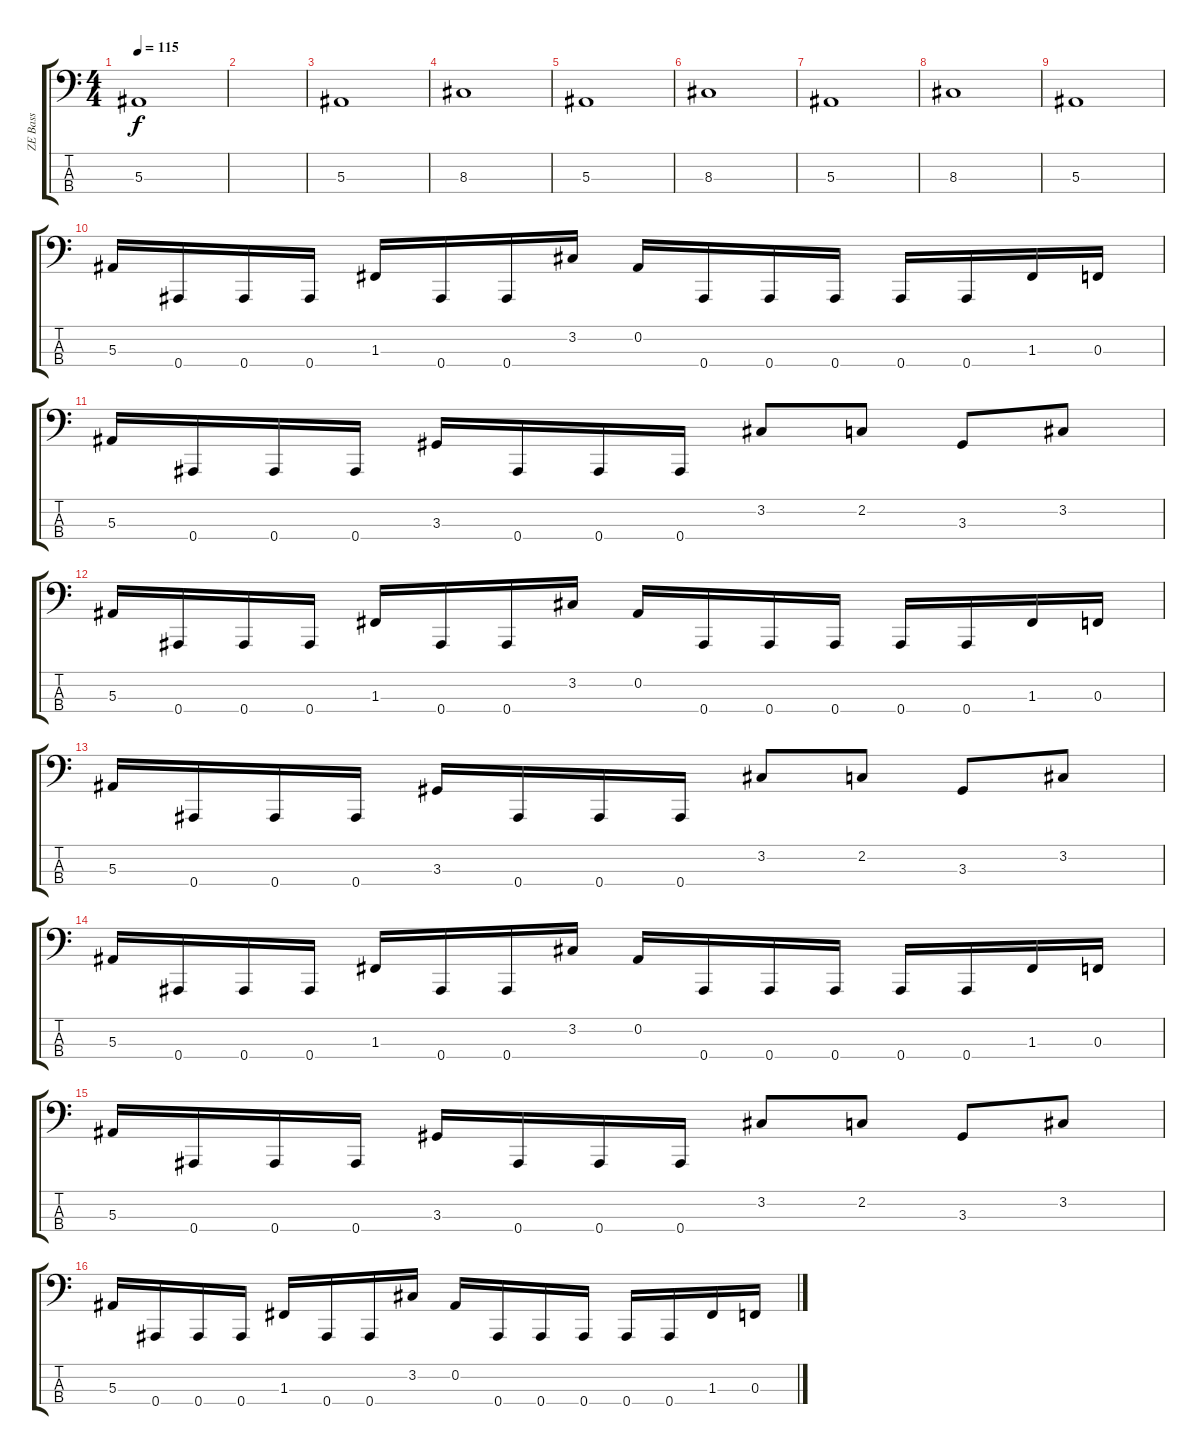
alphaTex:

\track ("ZE Bass" "ZE Bass") {instrument electricbassfinger}
\staff {score tabs}
\tuning (Eb2 Bb1 F1 Bb0) {hide}
\ts (4 4)
\tempo 115
\clef f4
\ks c
5.3.1{dy f} |
|
5.3.1 |
8.3.1 |
5.3.1 |
8.3.1 |
5.3.1 |
8.3.1 |
5.3.1 |
5.3.16 0.4.16 0.4.16 0.4.16 1.3.16 0.4.16 0.4.16 3.2.16 0.2.16 0.4.16 0.4.16 0.4.16 0.4.16 0.4.16 1.3.16 0.3.16 |
5.3.16 0.4.16 0.4.16 0.4.16 3.3.16 0.4.16 0.4.16 0.4.16 3.2.8 2.2.8 3.3.8 3.2.8 |
5.3.16 0.4.16 0.4.16 0.4.16 1.3.16 0.4.16 0.4.16 3.2.16 0.2.16 0.4.16 0.4.16 0.4.16 0.4.16 0.4.16 1.3.16 0.3.16 |
5.3.16 0.4.16 0.4.16 0.4.16 3.3.16 0.4.16 0.4.16 0.4.16 3.2.8 2.2.8 3.3.8 3.2.8 |
5.3.16 0.4.16 0.4.16 0.4.16 1.3.16 0.4.16 0.4.16 3.2.16 0.2.16 0.4.16 0.4.16 0.4.16 0.4.16 0.4.16 1.3.16 0.3.16 |
5.3.16 0.4.16 0.4.16 0.4.16 3.3.16 0.4.16 0.4.16 0.4.16 3.2.8 2.2.8 3.3.8 3.2.8 |
5.3.16 0.4.16 0.4.16 0.4.16 1.3.16 0.4.16 0.4.16 3.2.16 0.2.16 0.4.16 0.4.16 0.4.16 0.4.16 0.4.16 1.3.16 0.3.16
